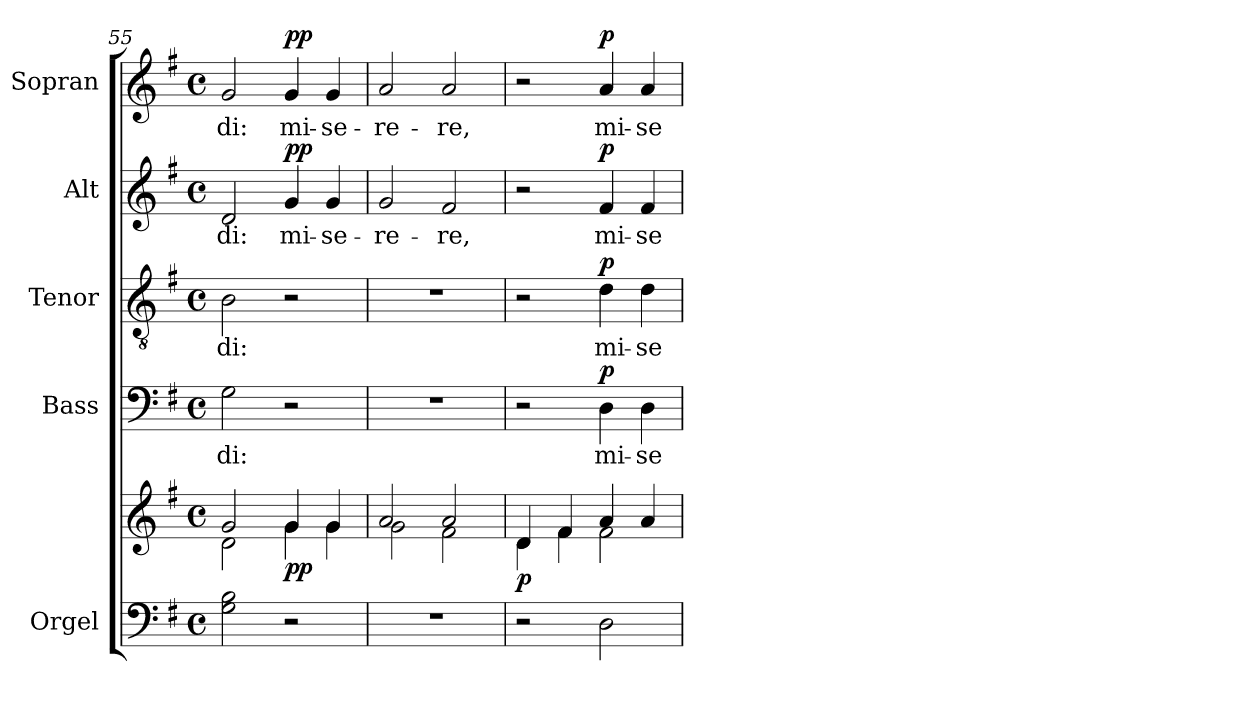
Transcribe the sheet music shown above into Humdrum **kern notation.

**kern	**kern	**dynam	**kern	**text	**dynam	**kern	**text	**dynam	**kern	**text	**dynam	**kern	**text	**dynam
*part5	*part5	*part5	*part4	*part4	*part4	*part3	*part3	*part3	*part2	*part2	*part2	*part1	*part1	*part1
*staff6	*staff5	*staff5/6	*staff4	*staff4	*staff4	*staff3	*staff3	*staff3	*staff2	*staff2	*staff2	*staff1	*staff1	*staff1
*I"Orgel	*	*	*I"Bass	*	*	*I"Tenor	*	*	*I"Alt	*	*	*I"Sopran	*	*
*I'Org.	*	*	*I'B.	*	*	*I'T.	*	*	*I'A.	*	*	*I'S.	*	*
*clefF4	*clefG2	*	*clefF4	*	*	*clefGv2	*	*	*clefG2	*	*	*clefG2	*	*
*k[f#]	*k[f#]	*	*k[f#]	*	*	*k[f#]	*	*	*k[f#]	*	*	*k[f#]	*	*
*G:	*G:	*	*G:	*	*	*G:	*	*	*G:	*	*	*G:	*	*
*M4/4	*M4/4	*	*M4/4	*	*	*M4/4	*	*	*M4/4	*	*	*M4/4	*	*
*met(c)	*met(c)	*	*met(c)	*	*	*met(c)	*	*	*met(c)	*	*	*met(c)	*	*
=55	=55	=55	=55	=55	=55	=55	=55	=55	=55	=55	=55	=55	=55	=55
*	*^	*	*	*	*	*	*	*	*	*	*	*	*	*
!	!	!	!	!	!LO:LY:b	!	!	!LO:LY:b	!	!	!LO:LY:b	!	!	!LO:LY:b	!
2G\ 2B\	2g/	2d\	.	2G\	-di:	.	2B\	-di:	.	2d/	-di:	.	2g/	-di:	.
!	!	!	!LO:DY:b	!	!	!	!	!	!	!	!LO:LY:b	!LO:DY:a	!	!LO:LY:b	!LO:DY:a
2r	4g/	4g\	pp	2r	.	.	2r	.	.	4g/	mi-	pp	4g/	mi-	pp
!	!	!	!	!	!	!	!	!	!	!	!LO:LY:b	!	!	!LO:LY:b	!
.	4g/	4g\	.	.	.	.	.	.	.	4g/	-se-	.	4g/	-se-	.
!!LO:LB:g=z
=56	=56	=56	=56	=56	=56	=56	=56	=56	=56	=56	=56	=56	=56	=56	=56
!	!	!	!	!	!	!	!	!	!	!	!LO:LY:b	!	!	!LO:LY:b	!
1r	2a/	2g\	.	1r	.	.	1r	.	.	2g/	-re-	.	2a/	-re-	.
!	!	!	!	!	!	!	!	!	!	!	!LO:LY:b	!	!	!LO:LY:b	!
.	2a/	2f#\	.	.	.	.	.	.	.	2f#/	-re,	.	2a/	-re,	.
=57	=57	=57	=57	=57	=57	=57	=57	=57	=57	=57	=57	=57	=57	=57	=57
!	!	!	!LO:DY:b	!	!	!	!	!	!	!	!	!	!	!	!
2r	4d/	4d\	p	2r	.	.	2r	.	.	2r	.	.	2r	.	.
.	4f#/	4f#\	.	.	.	.	.	.	.	.	.	.	.	.	.
!	!	!	!	!	!LO:LY:b	!LO:DY:a	!	!LO:LY:b	!LO:DY:a	!	!LO:LY:b	!LO:DY:a	!	!LO:LY:b	!LO:DY:a
2D\	4a/	2f#\	.	4D\	mi-	p	4d\	mi-	p	4f#/	mi-	p	4a/	mi-	p
!	!	!	!	!	!LO:LY:b	!	!	!LO:LY:b	!	!	!LO:LY:b	!	!	!LO:LY:b	!
.	4a/	.	.	4D\	-se-	.	4d\	-se-	.	4f#/	-se-	.	4a/	-se-	.
*	*v	*v	*	*	*	*	*	*	*	*	*	*	*	*	*
=	=	=	=	=	=	=	=	=	=	=	=	=	=	=
*-	*-	*-	*-	*-	*-	*-	*-	*-	*-	*-	*-	*-	*-	*-
